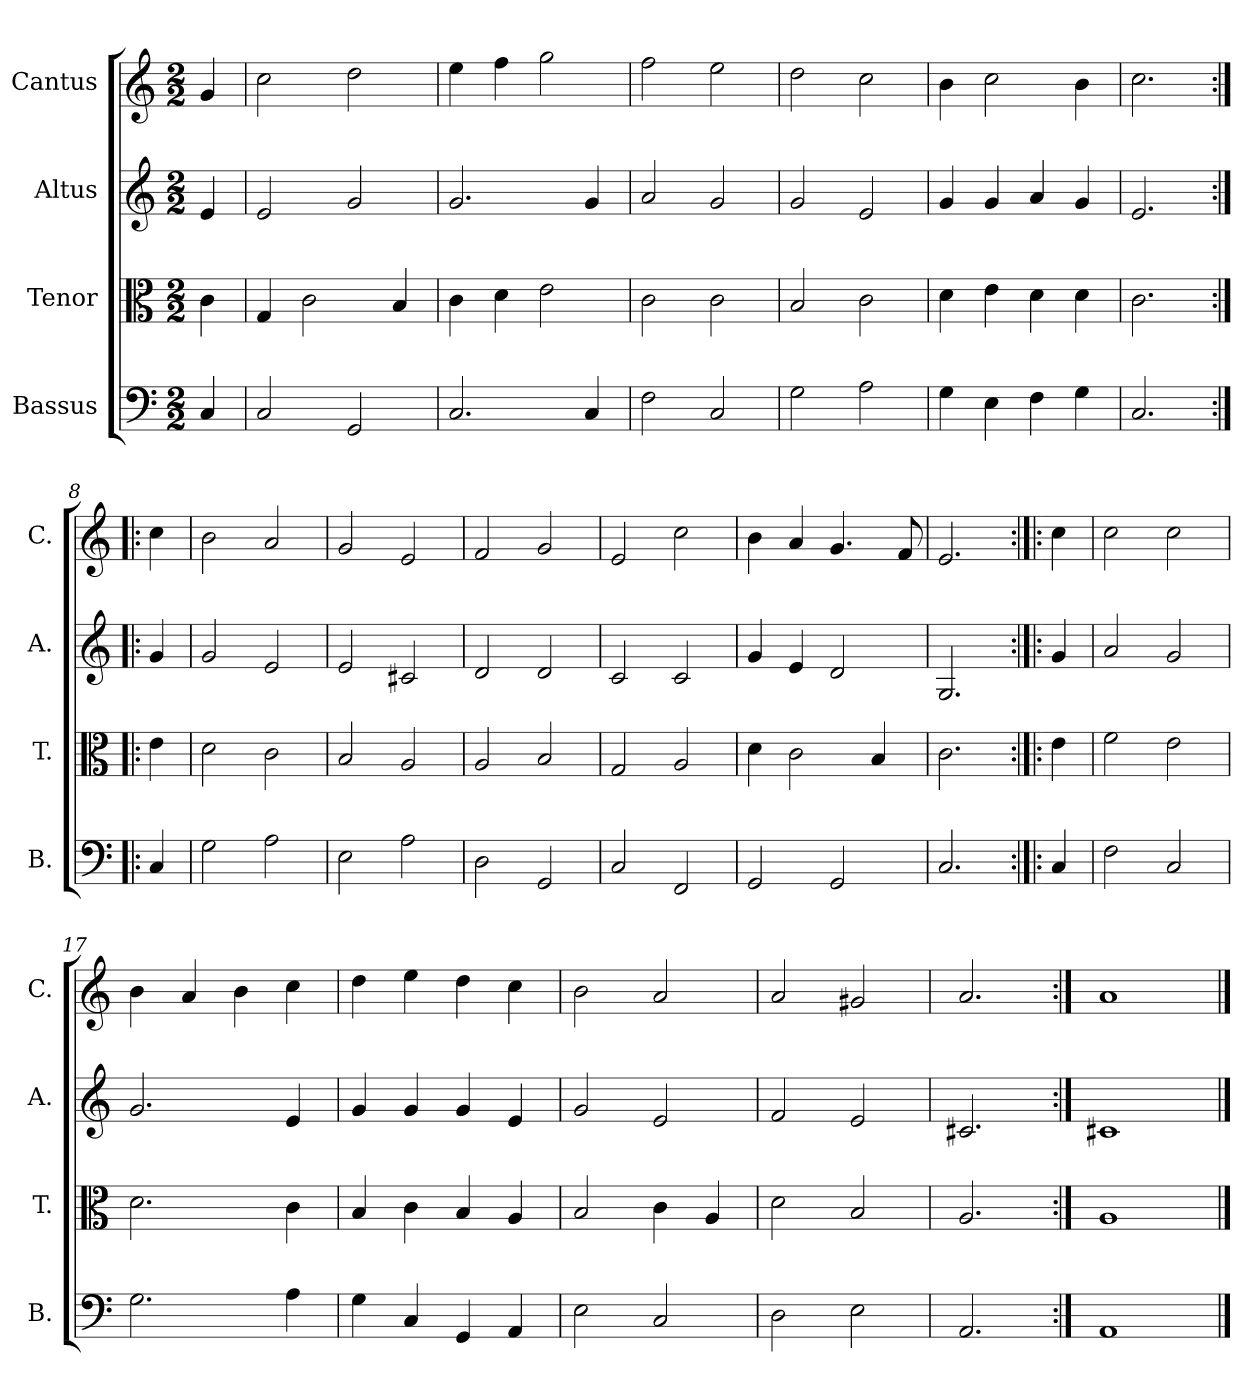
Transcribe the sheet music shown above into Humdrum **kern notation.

**kern	**kern	**kern	**kern
*part4	*part3	*part2	*part1
*staff4	*staff3	*staff2	*staff1
*I"Bassus	*I"Tenor	*I"Altus	*I"Cantus
*I'B.	*I'T.	*I'A.	*I'C.
*clefF4	*clefC3	*clefG2	*clefG2
*k[]	*k[]	*k[]	*k[]
*M2/2	*M2/2	*M2/2	*M2/2
=1	=1	=1	=1
4C/	4c\	4e/	4g/
=2	=2	=2	=2
2C/	4G/	2e/	2cc\
.	2c\	.	.
2GG/	.	2g/	2dd\
.	4B/	.	.
=3	=3	=3	=3
2.C/	4c\	2.g/	4ee\
.	4d\	.	4ff\
.	2e\	.	2gg\
4C/	.	4g/	.
=4	=4	=4	=4
2F\	2c\	2a/	2ff\
2C/	2c\	2g/	2ee\
=5	=5	=5	=5
2G\	2B/	2g/	2dd\
2A\	2c\	2e/	2cc\
=6	=6	=6	=6
4G\	4d\	4g/	4b\
4E\	4e\	4g/	2cc\
4F\	4d\	4a/	.
4G\	4d\	4g/	4b\
=7	=7	=7	=7
2.C/	2.c\	2.e/	2.cc\
=8:|!|:	=8:|!|:	=8:|!|:	=8:|!|:
4C/	4e\	4g/	4cc\
=9	=9	=9	=9
2G\	2d\	2g/	2b\
2A\	2c\	2e/	2a/
=10	=10	=10	=10
2E\	2B/	2e/	2g/
2A\	2A/	2c#X/	2e/
=11	=11	=11	=11
2D\	2A/	2d/	2f/
2GG/	2B/	2d/	2g/
=12	=12	=12	=12
2C/	2G/	2c/	2e/
2FF/	2A/	2c/	2cc\
=13	=13	=13	=13
2GG/	4d\	4g/	4b\
.	2c\	4e/	4a/
2GG/	.	2d/	4.g/
.	4B/	.	.
.	.	.	8f/
=14	=14	=14	=14
2.C/	2.c\	2.G/	2.e/
=15:|!|:	=15:|!|:	=15:|!|:	=15:|!|:
4C/	4e\	4g/	4cc\
=16	=16	=16	=16
2F\	2f\	2a/	2cc\
2C/	2e\	2g/	2cc\
!!LO:LB:g=z
=17	=17	=17	=17
2.G\	2.d\	2.g/	4b\
.	.	.	4a/
.	.	.	4b\
4A\	4c\	4e/	4cc\
=18	=18	=18	=18
4G\	4B/	4g/	4dd\
4C/	4c\	4g/	4ee\
4GG/	4B/	4g/	4dd\
4AA/	4A/	4e/	4cc\
=19	=19	=19	=19
2E\	2B/	2g/	2b\
2C/	4c\	2e/	2a/
.	4A/	.	.
=20	=20	=20	=20
2D\	2d\	2f/	2a/
2E\	2B/	2e/	2g#X/
=21	=21	=21	=21
2.AA/	2.A/	2.c#X/	2.a/
=22:|!	=22:|!	=22:|!	=22:|!
1AA	1A	1c#X	1a
==	==	==	==
*-	*-	*-	*-
